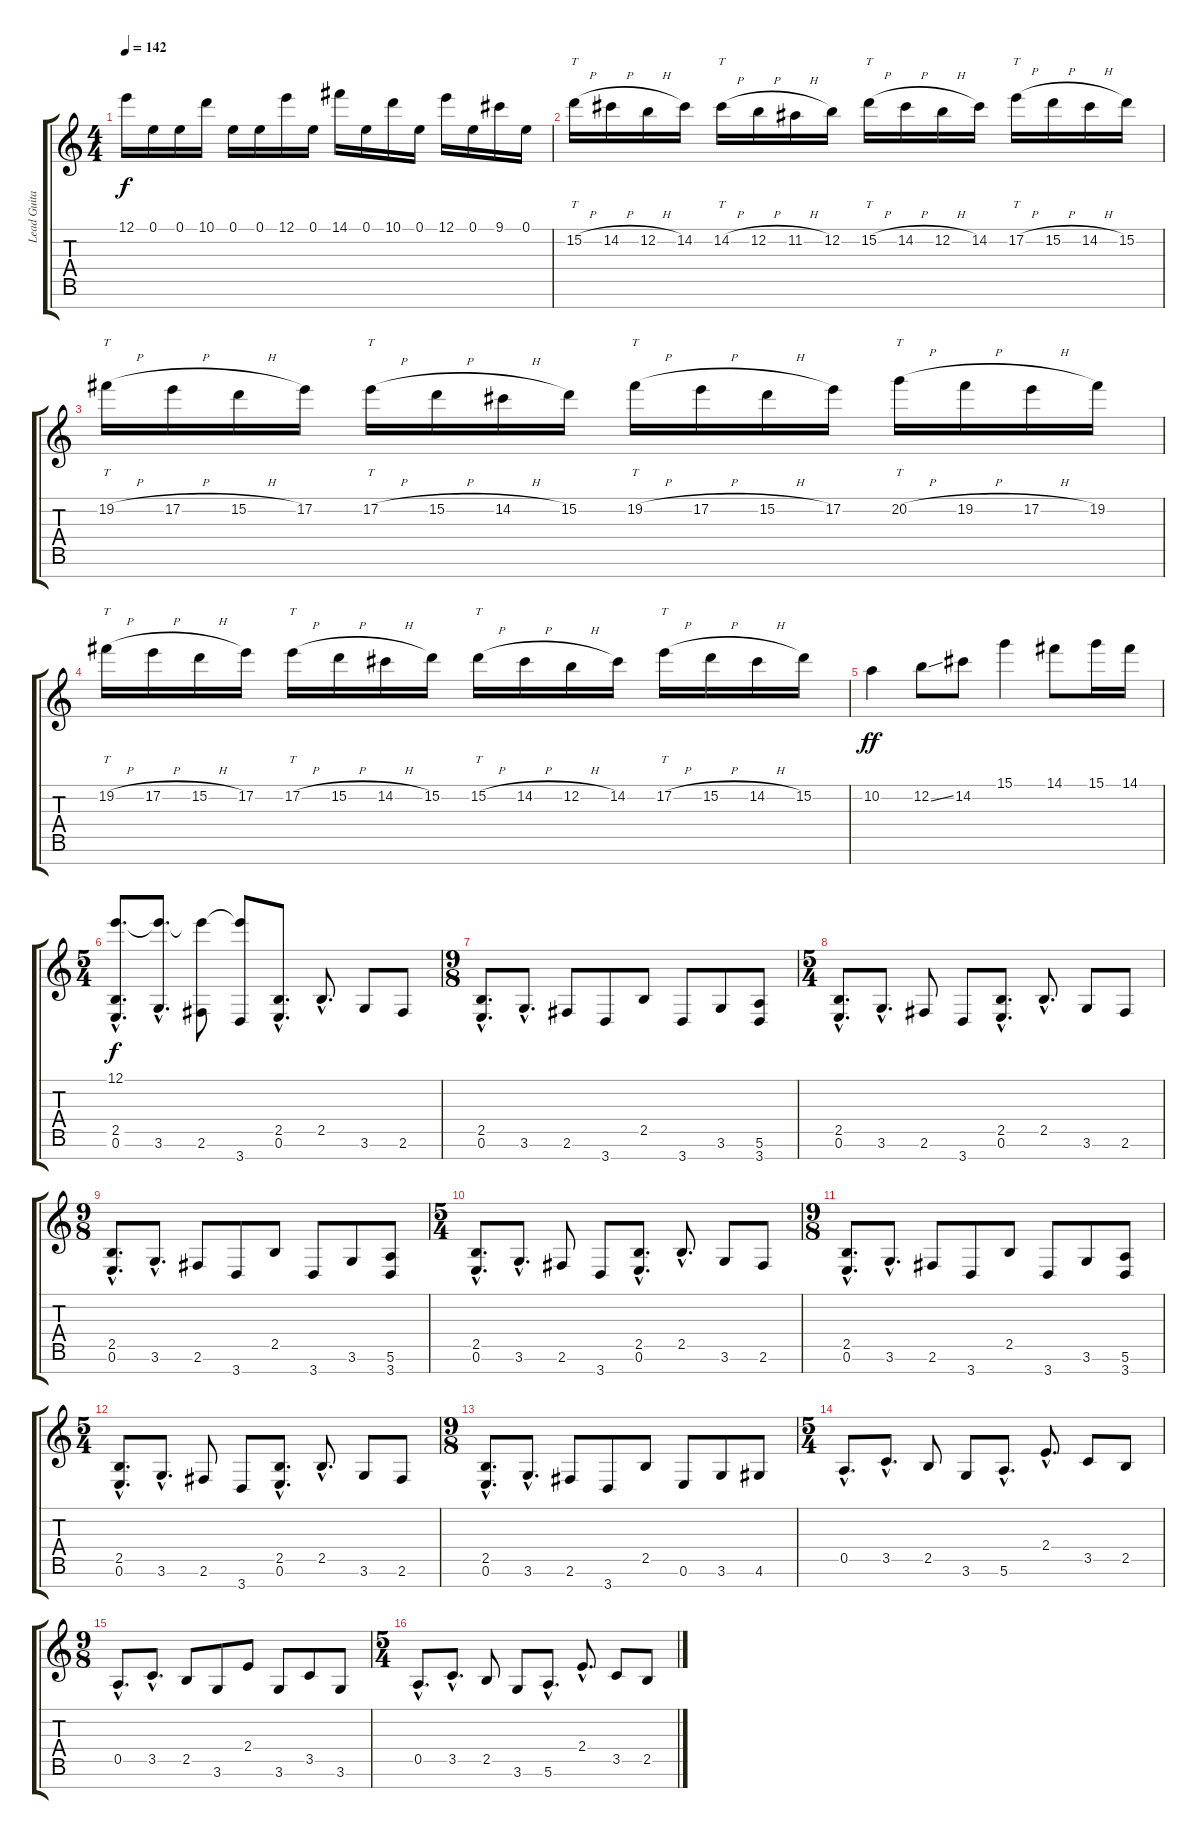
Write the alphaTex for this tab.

\track ("Lead Guitar" "Lead Guita") {instrument distortionguitar}
\staff {score tabs}
\tuning (E4 B3 G3 D3 A2 E2 B1) {hide}
\ts (4 4)
\tempo 142
\clef g2
\ks c
12.1.16{dy f} 0.1.16 0.1.16 10.1.16 0.1.16 0.1.16 12.1.16 0.1.16 14.1.16 0.1.16 10.1.16 0.1.16 12.1.16 0.1.16 9.1.16 0.1.16 |
15.2{h}.16{tt} 14.2{h}.16 12.2{h}.16 14.2.16 14.2{h}.16{tt} 12.2{h}.16 11.2{h}.16 12.2.16 15.2{h}.16{tt} 14.2{h}.16 12.2{h}.16 14.2.16 17.2{h}.16{tt} 15.2{h}.16 14.2{h}.16 15.2.16 |
19.2{h}.16{tt} 17.2{h}.16 15.2{h}.16 17.2.16 17.2{h}.16{tt} 15.2{h}.16 14.2{h}.16 15.2.16 19.2{h}.16{tt} 17.2{h}.16 15.2{h}.16 17.2.16 20.2{h}.16{tt} 19.2{h}.16 17.2{h}.16 19.2.16 |
19.2{h}.16{tt} 17.2{h}.16 15.2{h}.16 17.2.16 17.2{h}.16{tt} 15.2{h}.16 14.2{h}.16 15.2.16 15.2{h}.16{tt} 14.2{h}.16 12.2{h}.16 14.2.16 17.2{h}.16{tt} 15.2{h}.16 14.2{h}.16 15.2.16 |
10.2.4{dy ff} 12.2{ss}.8 14.2.8 15.1.4 14.1.8 15.1.16 14.1.16 |
\ts (5 4)
(12.1{hac} 2.5{hac} 0.6{hac}).8{d dy f} (12.1{hac t} 3.6{hac}).8{d} (12.1{t} 2.6).8 (12.1{t} 3.7).8 (2.5{hac} 0.6{hac}).8{d} 2.5{hac}.8{d} 3.6.8 2.6.8 |
\ts (9 8)
(2.5{hac} 0.6{hac}).8{d} 3.6{hac}.8{d} 2.6.8 3.7.8 2.5.8 3.7.8 3.6.8 (5.6 3.7).8 |
\ts (5 4)
(2.5{hac} 0.6{hac}).8{d} 3.6{hac}.8{d} 2.6.8 3.7.8 (2.5{hac} 0.6{hac}).8{d} 2.5{hac}.8{d} 3.6.8 2.6.8 |
\ts (9 8)
(2.5{hac} 0.6{hac}).8{d} 3.6{hac}.8{d} 2.6.8 3.7.8 2.5.8 3.7.8 3.6.8 (5.6 3.7).8 |
\ts (5 4)
(2.5{hac} 0.6{hac}).8{d} 3.6{hac}.8{d} 2.6.8 3.7.8 (2.5{hac} 0.6{hac}).8{d} 2.5{hac}.8{d} 3.6.8 2.6.8 |
\ts (9 8)
(2.5{hac} 0.6{hac}).8{d} 3.6{hac}.8{d} 2.6.8 3.7.8 2.5.8 3.7.8 3.6.8 (5.6 3.7).8 |
\ts (5 4)
(2.5{hac} 0.6{hac}).8{d} 3.6{hac}.8{d} 2.6.8 3.7.8 (2.5{hac} 0.6{hac}).8{d} 2.5{hac}.8{d} 3.6.8 2.6.8 |
\ts (9 8)
(2.5{hac} 0.6{hac}).8{d} 3.6{hac}.8{d} 2.6.8 3.7.8 2.5.8 0.6.8 3.6.8 4.6.8 |
\ts (5 4)
0.5{hac}.8{d} 3.5{hac}.8{d} 2.5.8 3.6.8 5.6{hac}.8{d} 2.4{hac}.8{d} 3.5.8 2.5.8 |
\ts (9 8)
0.5{hac}.8{d} 3.5{hac}.8{d} 2.5.8 3.6.8 2.4.8 3.6.8 3.5.8 3.6.8 |
\ts (5 4)
0.5{hac}.8{d} 3.5{hac}.8{d} 2.5.8 3.6.8 5.6{hac}.8{d} 2.4{hac}.8{d} 3.5.8 2.5.8
